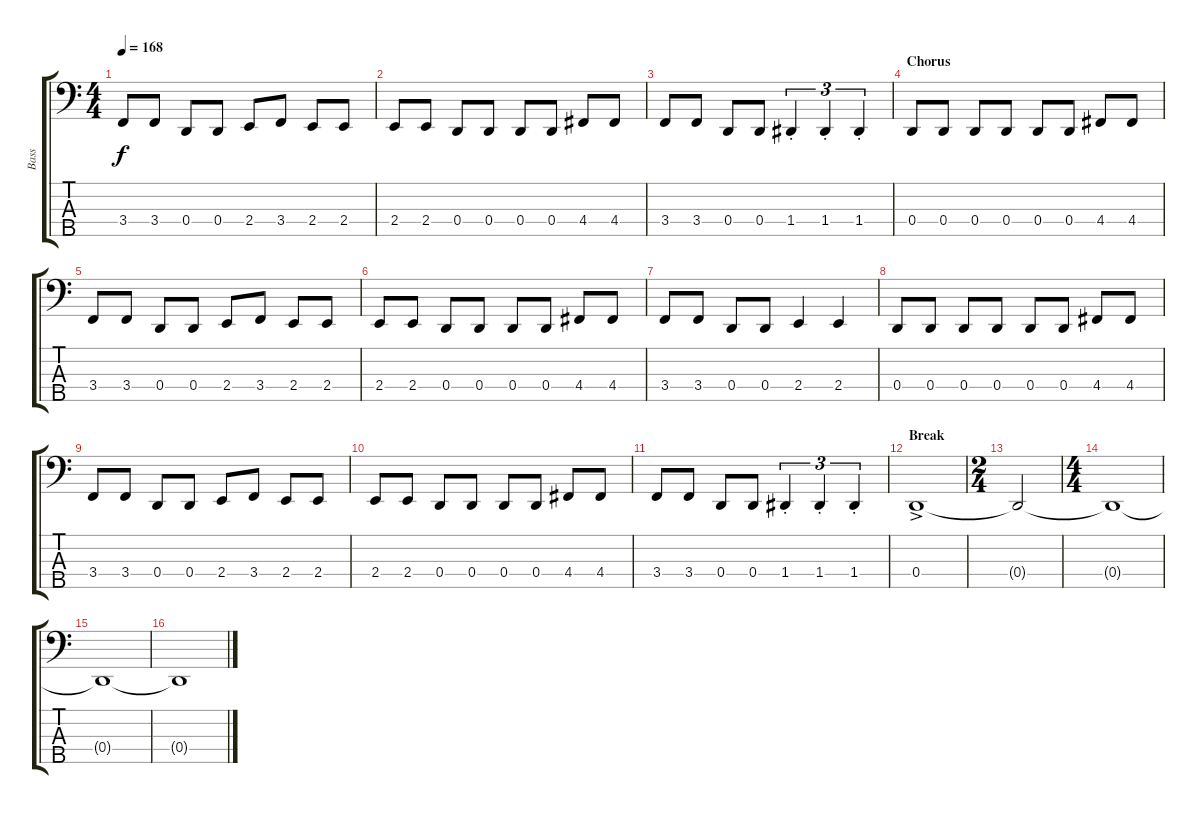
\track ("Bass" "Bass") {instrument electricbassfinger}
\staff {score tabs}
\tuning (F2 C2 G1 D1 A0) {hide}
\ts (4 4)
\tempo 168
\clef f4
\ks c
3.4.8{dy f} 3.4.8 0.4.8 0.4.8 2.4.8 3.4.8 2.4.8 2.4.8 |
2.4.8 2.4.8 0.4.8 0.4.8 0.4.8 0.4.8 4.4.8 4.4.8 |
3.4.8 3.4.8 0.4.8 0.4.8 1.4{st}.4{tu (3 2)} 1.4{st}.4{tu (3 2)} 1.4{st}.4{tu (3 2)} |
\section ("" "Chorus")
0.4.8 0.4.8 0.4.8 0.4.8 0.4.8 0.4.8 4.4.8 4.4.8 |
3.4.8 3.4.8 0.4.8 0.4.8 2.4.8 3.4.8 2.4.8 2.4.8 |
2.4.8 2.4.8 0.4.8 0.4.8 0.4.8 0.4.8 4.4.8 4.4.8 |
3.4.8 3.4.8 0.4.8 0.4.8 2.4.4 2.4.4 |
0.4.8 0.4.8 0.4.8 0.4.8 0.4.8 0.4.8 4.4.8 4.4.8 |
3.4.8 3.4.8 0.4.8 0.4.8 2.4.8 3.4.8 2.4.8 2.4.8 |
2.4.8 2.4.8 0.4.8 0.4.8 0.4.8 0.4.8 4.4.8 4.4.8 |
3.4.8 3.4.8 0.4.8 0.4.8 1.4{st}.4{tu (3 2)} 1.4{st}.4{tu (3 2)} 1.4{st}.4{tu (3 2)} |
\section ("" "Break")
0.4{ac}.1 |
\ts (2 4)
0.4{t}.2 |
\ts (4 4)
0.4{t}.1 |
0.4{t}.1 |
0.4{t}.1
